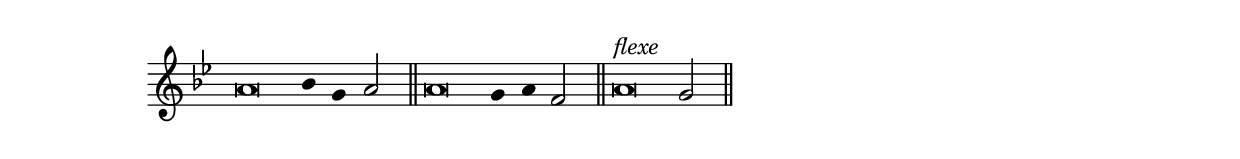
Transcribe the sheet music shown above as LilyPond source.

%% Do not edit this file; it is auto-generated from LSR http://lsr.dsi.unimi.it
%% This file is in the public domain.
\version "2.11.51"

\header {
  lsrtags = "rhythms, vocal-music, ancient-notation, contexts-and-engravers"

  texidoces = "
Este tipo de notación se utiliza para el canto de los Salmos, en
que las estrofas no siempre tienen la misma longitud.

"
  doctitlees = "Notación de responsos o salmos"

  texidoc = "
This form of notation is used for the chant of the Psalms, where verses
aren't always the same length.

"
  doctitle = "Chant or psalms notation"
} % begin verbatim
stemOn = { \override Staff.Stem #'transparent = ##f }
stemOff = { \override Staff.Stem #'transparent = ##t }

\score {
  \new Staff \with { \remove "Time_signature_engraver" }
  {
    \key g \minor
    \set Score.timing = ##f
    \stemOff a'\breve bes'4 g'4
    \stemOn a'2 \bar "||"
    \stemOff a'\breve g'4 a'4
    \stemOn f'2 \bar "||"
    \stemOff a'\breve^\markup { \italic flexe }
    \stemOn g'2 \bar "||"
  }
}
